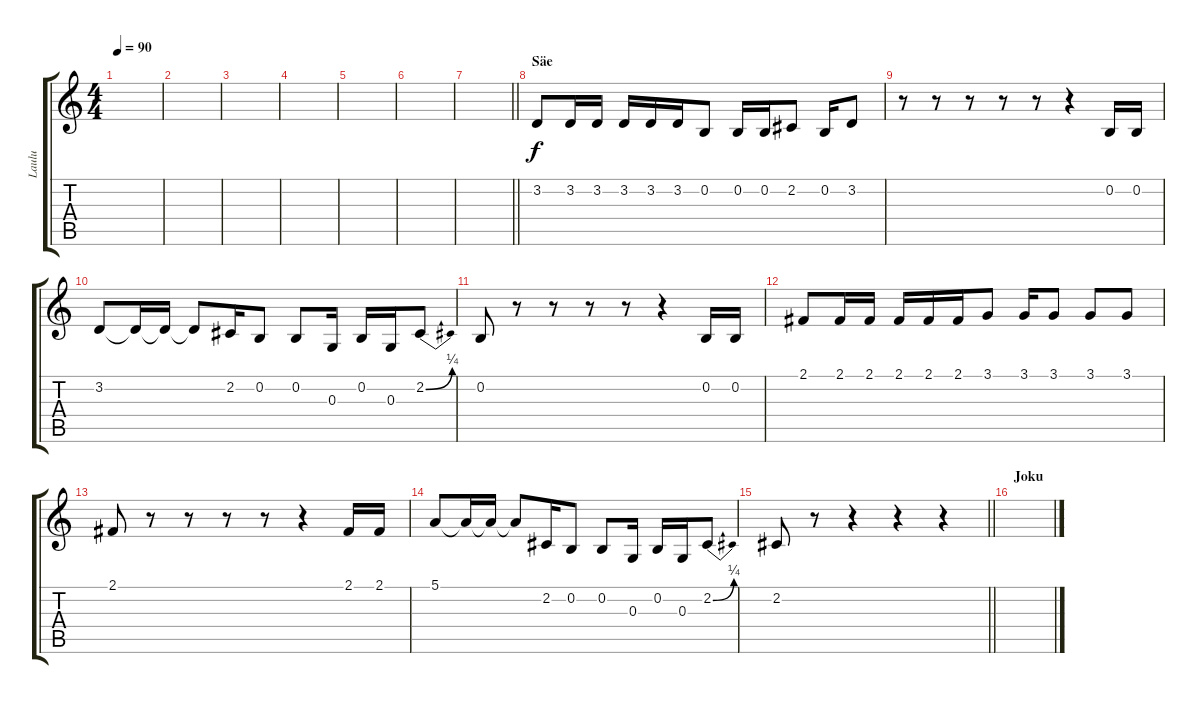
\track ("Laulu" "Laulu") {instrument lead1square}
\staff {score tabs}
\tuning (E4 B3 G3 D3 A2 E2) {hide}
\ts (4 4)
\tempo 90
\clef g2
\ks c
|
|
|
|
|
|
\barLineRight lightlight
|
\section ("" "Säe")
3.2.8 3.2.16 3.2.16 3.2.16 3.2.16 3.2.16 0.2.8 0.2.16 0.2.16 2.2.8 0.2.16 3.2.8 |
r.8 r.8 r.8 r.8 r.8 r.4 0.2.16 0.2.16 |
3.2.8 3.2{t}.16 3.2{t}.16 3.2{t}.8 2.2.16 0.2.8 0.2.8 0.3.16 0.2.16 0.3.16 2.2{be (bend 0 0 60 1)}.8 |
0.2.8 r.8 r.8 r.8 r.8 r.4 0.2.16 0.2.16 |
2.1.8 2.1.16 2.1.16 2.1.16 2.1.16 2.1.16 3.1.8 3.1.16 3.1.8 3.1.8 3.1.8 |
2.1.8 r.8 r.8 r.8 r.8 r.4 2.1.16 2.1.16 |
5.1.8 5.1{t}.16 5.1{t}.16 5.1{t}.8 2.2.16 0.2.8 0.2.8 0.3.16 0.2.16 0.3.16 2.2{be (bend 0 0 60 1)}.8 |
\barLineRight lightlight
2.2.8 r.8 r.4 r.4 r.4 |
\section ("" "Joku")
